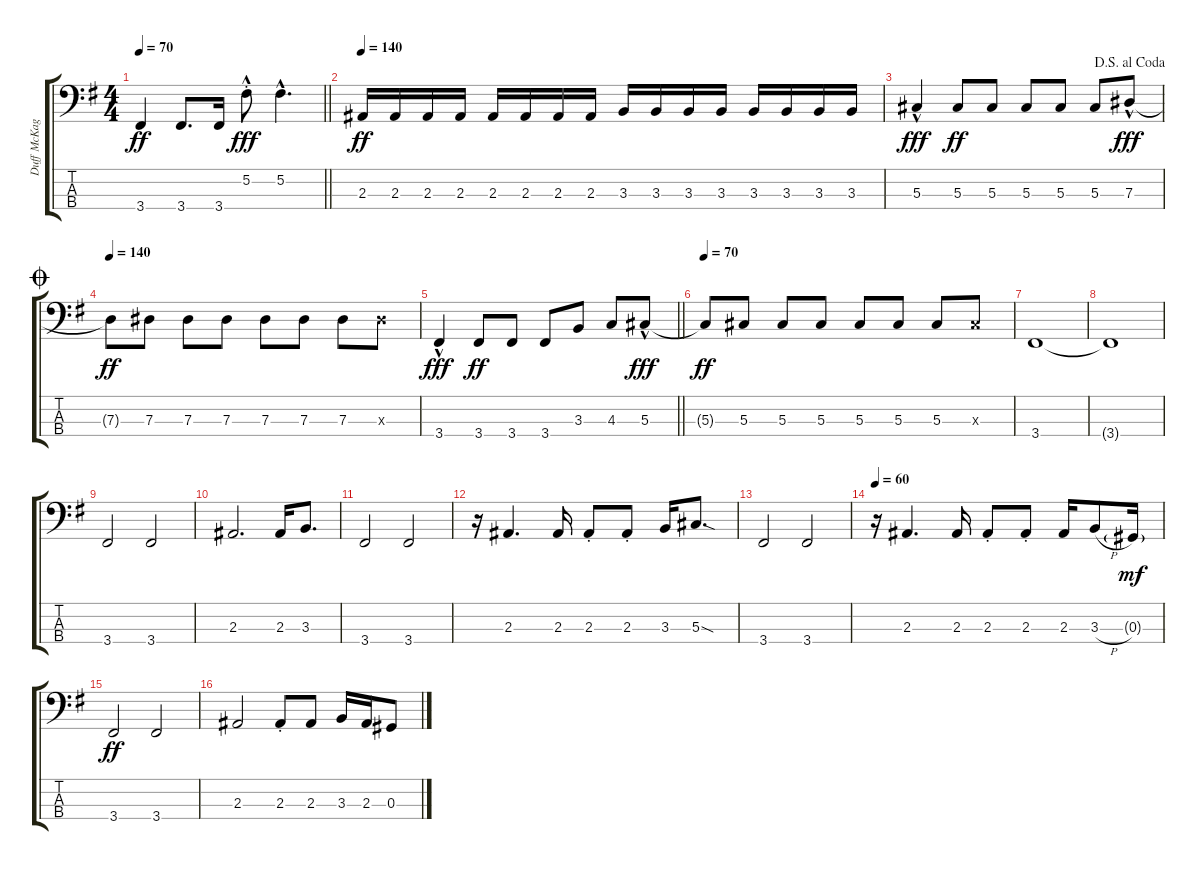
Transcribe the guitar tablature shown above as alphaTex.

\track ("Duff McKagan (w/ pick)" "Duff McKag") {instrument electricbassfinger}
\staff {score tabs}
\tuning (Gb2 Db2 Ab1 Eb1) {hide}
\ts (4 4)
\tempo 70
\clef f4
\barLineRight lightlight
\ks g
3.4.4{dy ff} 3.4.8{d} 3.4.16 5.2{hac st}.8{dy fff} 5.2{hac}.4{d} |
\tempo 140
2.3.16{dy ff} 2.3.16 2.3.16 2.3.16 2.3.16 2.3.16 2.3.16 2.3.16 3.3.16 3.3.16 3.3.16 3.3.16 3.3.16 3.3.16 3.3.16 3.3.16 |
\jump dalsegnoalcoda
5.3{hac}.4{dy fff} 5.3.8{dy ff} 5.3.8 5.3.8 5.3.8 5.3.8 7.3{hac}.8{dy fff} |
\jump coda
\tempo 140
7.3{t}.8{dy ff} 7.3.8 7.3.8 7.3.8 7.3.8 7.3.8 7.3.8 7.3{x}.8 |
\barLineRight lightlight
3.4{hac}.4{dy fff} 3.4.8{dy ff} 3.4.8 3.4.8 3.3.8 4.3.8 5.3{hac}.8{dy fff} |
\tempo 70
5.3{t}.8{dy ff} 5.3.8 5.3.8 5.3.8 5.3.8 5.3.8 5.3.8 5.3{x}.8 |
3.4.1 |
3.4{t}.1 |
3.4.2 3.4.2 |
2.3.2{d} 2.3.16 3.3.8{d} |
3.4.2 3.4.2 |
r.16 2.3.4{d} 2.3.16 2.3{st}.8 2.3{st}.8 3.3.16 5.3{sod}.8{d} |
3.4.2 3.4.2 |
\tempo 60
r.16 2.3.4{d} 2.3.16 2.3{st}.8 2.3{st}.8 2.3.16 3.3{h}.8 0.3{g}.16{dy mf} |
3.4.2{dy ff} 3.4.2 |
2.3.2 2.3{st}.8 2.3.8 3.3.16 2.3.16 0.3.8
